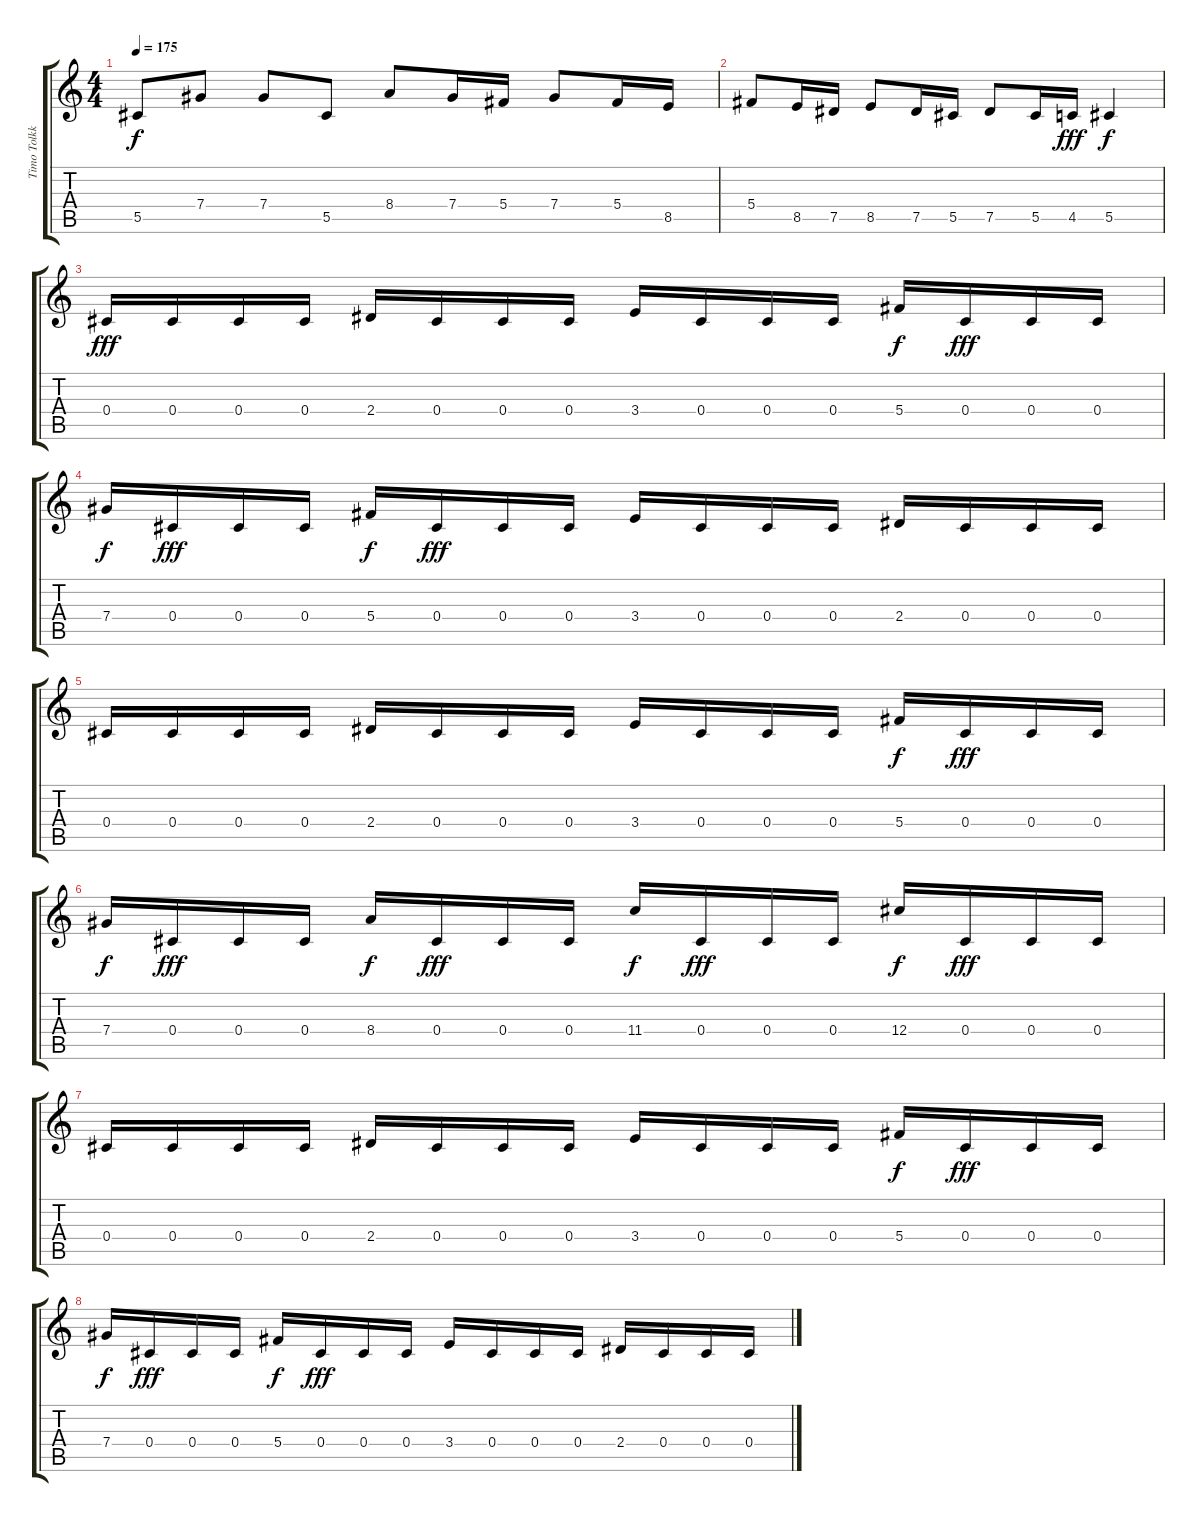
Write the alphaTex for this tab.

\track ("Timo Tolkki Lead" "Timo Tolkk") {instrument distortionguitar}
\staff {score tabs}
\tuning (Eb4 Bb3 Gb3 Db3 Ab2 Eb2) {hide}
\ts (4 4)
\tempo 175
\clef g2
\ks c
5.5.8{dy f} 7.4.8 7.4.8 5.5.8 8.4.8 7.4.16 5.4.16 7.4.8 5.4.16 8.5.16 |
5.4.8 8.5.16 7.5.16 8.5.8 7.5.16 5.5.16 7.5.8 5.5.16 4.5.16{dy fff} 5.5.4{dy f} |
0.4.16{dy fff} 0.4.16 0.4.16 0.4.16 2.4.16 0.4.16 0.4.16 0.4.16 3.4.16 0.4.16 0.4.16 0.4.16 5.4.16{dy f} 0.4.16{dy fff} 0.4.16 0.4.16 |
7.4.16{dy f} 0.4.16{dy fff} 0.4.16 0.4.16 5.4.16{dy f} 0.4.16{dy fff} 0.4.16 0.4.16 3.4.16 0.4.16 0.4.16 0.4.16 2.4.16 0.4.16 0.4.16 0.4.16 |
0.4.16 0.4.16 0.4.16 0.4.16 2.4.16 0.4.16 0.4.16 0.4.16 3.4.16 0.4.16 0.4.16 0.4.16 5.4.16{dy f} 0.4.16{dy fff} 0.4.16 0.4.16 |
7.4.16{dy f} 0.4.16{dy fff} 0.4.16 0.4.16 8.4.16{dy f} 0.4.16{dy fff} 0.4.16 0.4.16 11.4.16{dy f} 0.4.16{dy fff} 0.4.16 0.4.16 12.4.16{dy f} 0.4.16{dy fff} 0.4.16 0.4.16 |
0.4.16 0.4.16 0.4.16 0.4.16 2.4.16 0.4.16 0.4.16 0.4.16 3.4.16 0.4.16 0.4.16 0.4.16 5.4.16{dy f} 0.4.16{dy fff} 0.4.16 0.4.16 |
7.4.16{dy f} 0.4.16{dy fff} 0.4.16 0.4.16 5.4.16{dy f} 0.4.16{dy fff} 0.4.16 0.4.16 3.4.16 0.4.16 0.4.16 0.4.16 2.4.16 0.4.16 0.4.16 0.4.16
